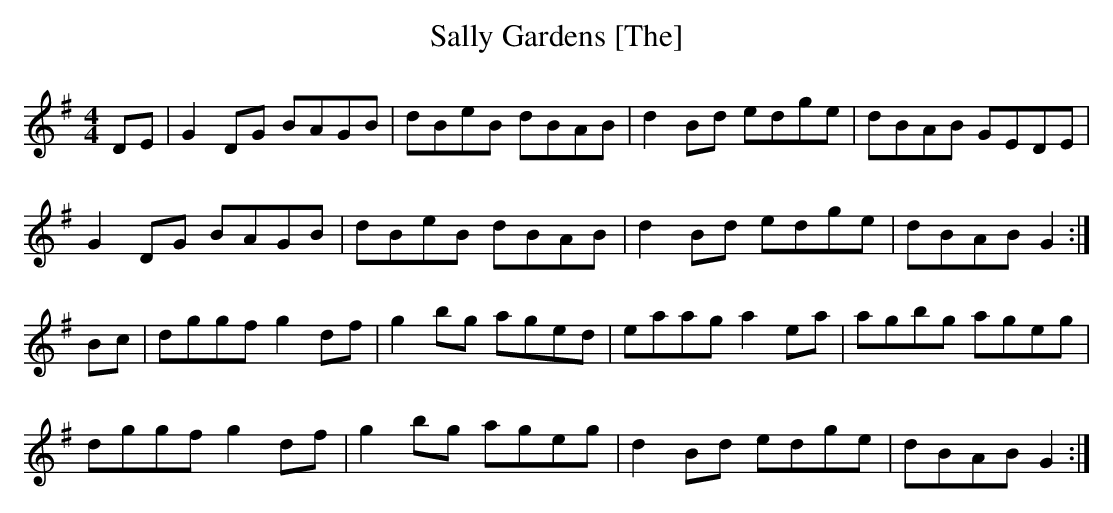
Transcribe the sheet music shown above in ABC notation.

X:1
T: Sally Gardens [The]
M: 4/4
L: 1/8
K: G
DE|G2 DG BAGB|dBeB dBAB|d2 Bd edge|dBAB GEDE|
G2 DG BAGB|dBeB dBAB|d2 Bd edge|dBAB G2 :|
Bc|dggf g2 df|g2 bg aged|eaag a2 ea|agbg ageg|
dggf g2 df|g2 bg ageg|d2 Bd edge|dBAB G2 :|
